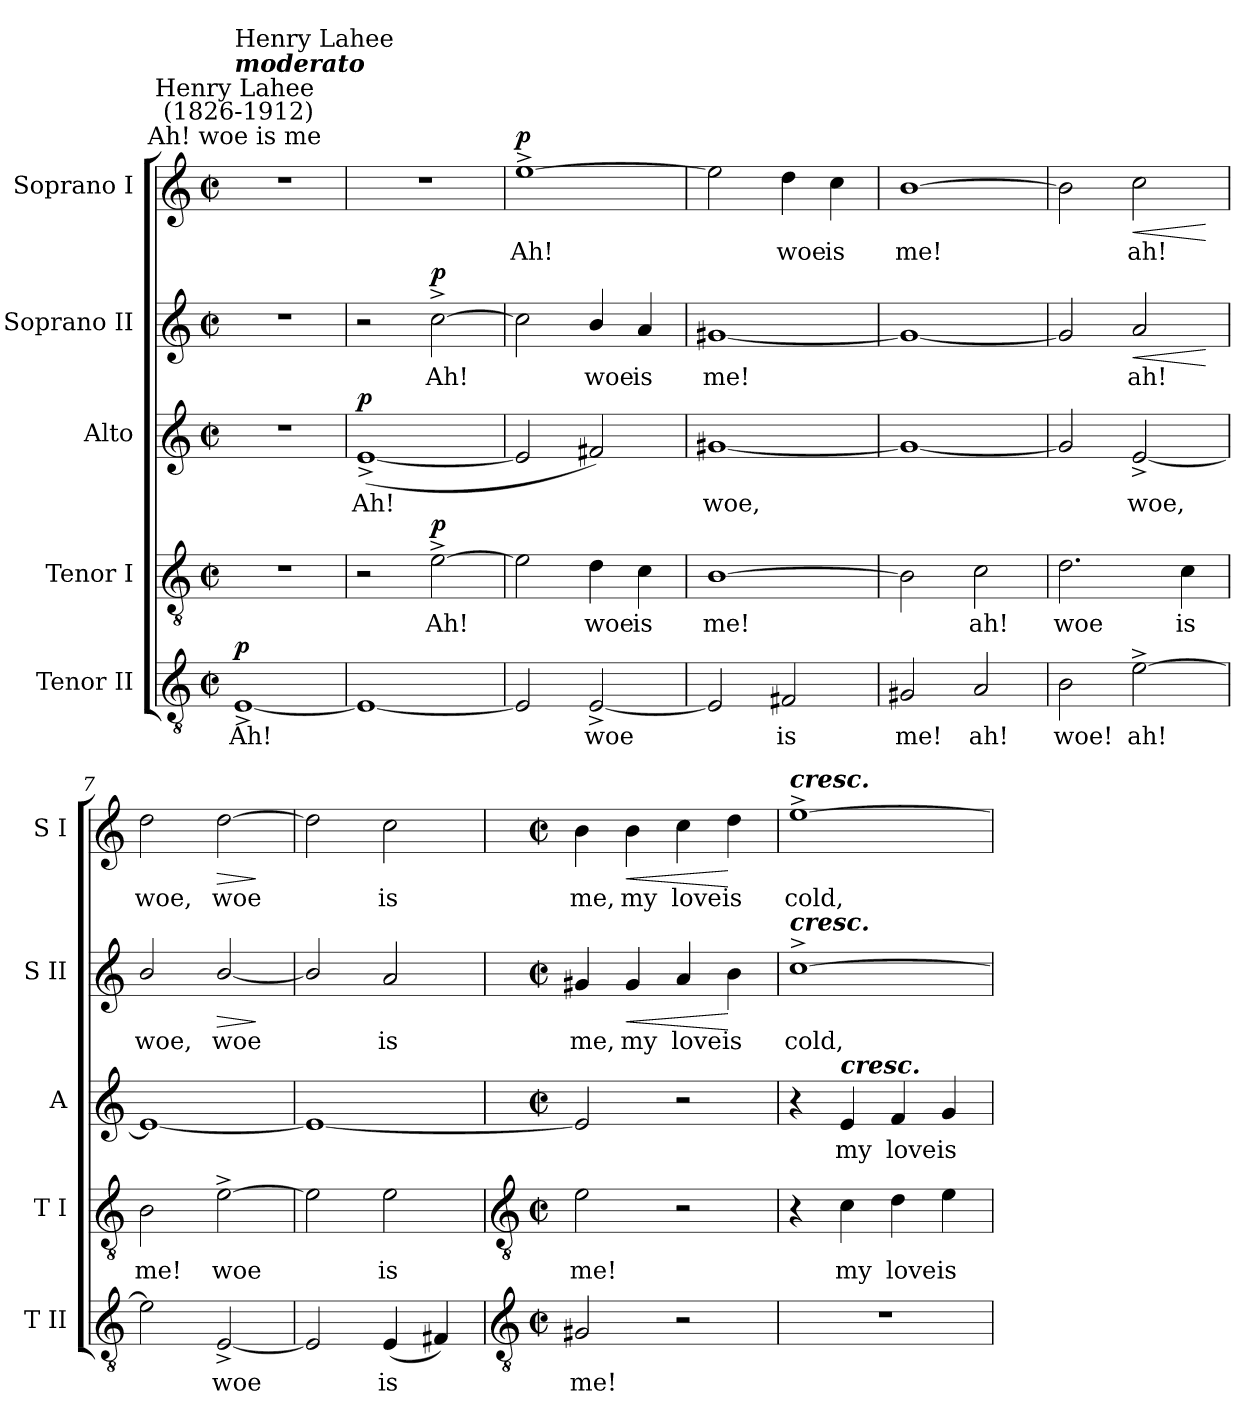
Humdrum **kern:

**kern	**text	**dynam	**kern	**text	**dynam	**kern	**text	**dynam	**kern	**text	**dynam	**kern	**text	**dynam
*part5	*part5	*part5	*part4	*part4	*part4	*part3	*part3	*part3	*part2	*part2	*part2	*part1	*part1	*part1
*staff5	*staff5	*staff5	*staff4	*staff4	*staff4	*staff3	*staff3	*staff3	*staff2	*staff2	*staff2	*staff1	*staff1	*staff1
*I"Tenor II	*	*	*I"Tenor I	*	*	*I"Alto	*	*	*I"Soprano II	*	*	*I"Soprano I	*	*
*I'T II	*	*	*I'T I	*	*	*I'A	*	*	*I'S II	*	*	*I'S I	*	*
*clefGv2	*	*	*clefGv2	*	*	*clefG2	*	*	*clefG2	*	*	*clefG2	*	*
*k[]	*	*	*k[]	*	*	*k[]	*	*	*k[]	*	*	*k[]	*	*
*C:	*	*	*C:	*	*	*C:	*	*	*C:	*	*	*C:	*	*
*M2/2	*	*	*M2/2	*	*	*M2/2	*	*	*M2/2	*	*	*M2/2	*	*
*met(c|)	*	*	*met(c|)	*	*	*met(c|)	*	*	*met(c|)	*	*	*met(c|)	*	*
*MM132	*	*	*MM132	*	*	*MM132	*	*	*MM132	*	*	*MM132	*	*
=1	=1	=1	=1	=1	=1	=1	=1	=1	=1	=1	=1	=1	=1	=1
!	!	!	!	!	!	!	!	!	!	!	!	!LO:TX:a:cj:t=Ah! woe is me	!	!
!	!	!	!	!	!	!	!	!	!	!	!	!LO:TX:a:cj:t=Henry Lahee\n (1826-1912)	!	!
!	!	!	!	!	!	!	!	!	!	!	!	!LO:TX:a:Bi:t=moderato	!	!
!	!	!	!	!	!	!	!	!	!	!	!	!LO:TX:a:t=Henry Lahee	!	!
!	!LO:LY:b	!LO:DY:b	!	!	!	!	!	!	!	!	!	!	!	!
[1E^	Ah!	p	1r	.	.	1r	.	.	1r	.	.	1r	.	.
=2	=2	=2	=2	=2	=2	=2	=2	=2	=2	=2	=2	=2	=2	=2
!	!	!	!	!	!	!	!LO:LY:b	!LO:DY:b	!	!	!	!	!	!
1E_	.	.	2r	.	.	(<[1e^	Ah!	p	2r	.	.	1r	.	.
!	!	!	!	!LO:LY:b	!LO:DY:b	!	!	!	!	!LO:LY:b	!LO:DY:b	!	!	!
.	.	.	[2e^	Ah!	p	.	.	.	[2cc^	Ah!	p	.	.	.
=3	=3	=3	=3	=3	=3	=3	=3	=3	=3	=3	=3	=3	=3	=3
!	!	!	!	!	!	!	!	!	!	!	!	!	!LO:LY:b	!LO:DY:b
2E]	.	.	2e]	.	.	2e]	.	.	2cc]	.	.	[1ee^	Ah!	p
!	!LO:LY:b	!	!	!LO:LY:b	!	!	!	!	!	!LO:LY:b	!	!	!	!
[2E^	woe	.	4d	woe	.	2f#X)	.	.	4b/	woe	.	.	.	.
!	!	!	!	!LO:LY:b	!	!	!	!	!	!LO:LY:b	!	!	!	!
.	.	.	4c	is	.	.	.	.	4a	is	.	.	.	.
=4	=4	=4	=4	=4	=4	=4	=4	=4	=4	=4	=4	=4	=4	=4
!	!	!	!	!LO:LY:b	!	!	!LO:LY:b	!	!	!LO:LY:b	!	!	!	!
2E]	.	.	[1B	me!	.	[1g#X	woe,	.	[1g#X	me!	.	2ee]	.	.
!	!LO:LY:b	!	!	!	!	!	!	!	!	!	!	!	!LO:LY:b	!
2F#X	is	.	.	.	.	.	.	.	.	.	.	4dd	woe	.
!	!	!	!	!	!	!	!	!	!	!	!	!	!LO:LY:b	!
.	.	.	.	.	.	.	.	.	.	.	.	4cc	is	.
=5	=5	=5	=5	=5	=5	=5	=5	=5	=5	=5	=5	=5	=5	=5
!	!LO:LY:b	!	!	!	!	!	!	!	!	!	!	!	!LO:LY:b	!
2G#X	me!	.	2B]	.	.	1g#_	.	.	1g#_	.	.	[1b	me!	.
!	!LO:LY:b	!	!	!LO:LY:b	!	!	!	!	!	!	!	!	!	!
2A	ah!	.	2c	ah!	.	.	.	.	.	.	.	.	.	.
=6	=6	=6	=6	=6	=6	=6	=6	=6	=6	=6	=6	=6	=6	=6
!	!LO:LY:b	!	!	!LO:LY:b	!	!	!	!	!	!	!	!	!	!
2B	woe!	.	2.d	woe	.	2g#]	.	.	2g#]	.	.	2b]	.	.
!	!LO:LY:b	!	!	!	!	!	!LO:LY:b	!	!	!LO:LY:b	!LO:HP:b	!	!LO:LY:b	!LO:HP:b
[2e^	ah!	.	.	.	.	[2e^	woe,	.	2a	ah!	<	2cc	ah!	<
!	!	!	!	!LO:LY:b	!	!	!	!	!	!	!	!	!	!
.	.	.	4c	is	.	.	.	.	.	.	.	.	.	.
.	.	.	.	.	.	.	.	.	.	.	[	.	.	[
=7	=7	=7	=7	=7	=7	=7	=7	=7	=7	=7	=7	=7	=7	=7
!	!	!	!	!LO:LY:b	!	!	!	!	!	!LO:LY:b	!	!	!LO:LY:b	!
2e]	.	.	2B	me!	.	1e_	.	.	2b/	woe,	.	2dd	woe,	.
!	!LO:LY:b	!	!	!LO:LY:b	!	!	!	!	!	!LO:LY:b	!LO:HP:b	!	!LO:LY:b	!LO:HP:b
[2E^	woe	.	[2e^	woe	.	.	.	.	[2b/	woe	>	[2dd	woe	>
.	.	.	.	.	.	.	.	.	.	.	]	.	.	]
=8	=8	=8	=8	=8	=8	=8	=8	=8	=8	=8	=8	=8	=8	=8
2E]	.	.	2e]	.	.	1e_	.	.	2b/]	.	.	2dd]	.	.
!	!LO:LY:b	!	!	!LO:LY:b	!	!	!	!	!	!LO:LY:b	!	!	!LO:LY:b	!
(<4E	is	.	2e	is	.	.	.	.	2a	is	.	2cc	is	.
4F#X)	.	.	.	.	.	.	.	.	.	.	.	.	.	.
!!LO:LB:g=z
=9	=9	=9	=9	=9	=9	=9	=9	=9	=9	=9	=9	=9	=9	=9
*clefGv2	*	*	*clefGv2	*	*	*	*	*	*	*	*	*	*	*
*M2/2	*	*	*M2/2	*	*	*M2/2	*	*	*M2/2	*	*	*M2/2	*	*
*met(c|)	*	*	*met(c|)	*	*	*met(c|)	*	*	*met(c|)	*	*	*met(c|)	*	*
!	!LO:LY:b	!	!	!LO:LY:b	!	!	!	!	!	!LO:LY:b	!	!	!LO:LY:b	!
2G#X	me!	.	2e	me!	.	2e]	.	.	4g#X	me,	.	4b	me,	.
!	!	!	!	!	!	!	!	!	!	!LO:LY:b	!LO:HP:b	!	!LO:LY:b	!LO:HP:b
.	.	.	.	.	.	.	.	.	4g#	my	<	4b	my	<
!	!	!	!	!	!	!	!	!	!	!LO:LY:b	!	!	!LO:LY:b	!
2r	.	.	2r	.	.	2r	.	.	4a	love	.	4cc	love	.
!	!	!	!	!	!	!	!	!	!	!LO:LY:b	!	!	!LO:LY:b	!
.	.	.	.	.	.	.	.	.	4b	is	[	4dd	is	[
=10	=10	=10	=10	=10	=10	=10	=10	=10	=10	=10	=10	=10	=10	=10
!	!	!	!	!	!	!	!	!	!	!	!	!LO:TX:a:Bi:t=cresc.	!	!
!	!	!	!	!	!	!	!	!	!LO:TX:a:Bi:t=cresc.	!	!	!	!	!
!	!	!	!	!	!	!	!	!	!	!LO:LY:b	!	!	!LO:LY:b	!
1r	.	.	4r	.	.	4r	.	.	[1cc^	cold,	.	[1ee^	cold,	.
!	!	!	!	!	!	!LO:TX:a:Bi:t=cresc.	!	!	!	!	!	!	!	!
!	!	!	!	!LO:LY:b	!	!	!LO:LY:b	!	!	!	!	!	!	!
.	.	.	4c	my	.	4e	my	.	.	.	.	.	.	.
!	!	!	!	!LO:LY:b	!	!	!LO:LY:b	!	!	!	!	!	!	!
.	.	.	4d	love	.	4f	love	.	.	.	.	.	.	.
!	!	!	!	!LO:LY:b	!	!	!LO:LY:b	!	!	!	!	!	!	!
.	.	.	4e	is	.	4g	is	.	.	.	.	.	.	.
=	=	=	=	=	=	=	=	=	=	=	=	=	=	=
*-	*-	*-	*-	*-	*-	*-	*-	*-	*-	*-	*-	*-	*-	*-
